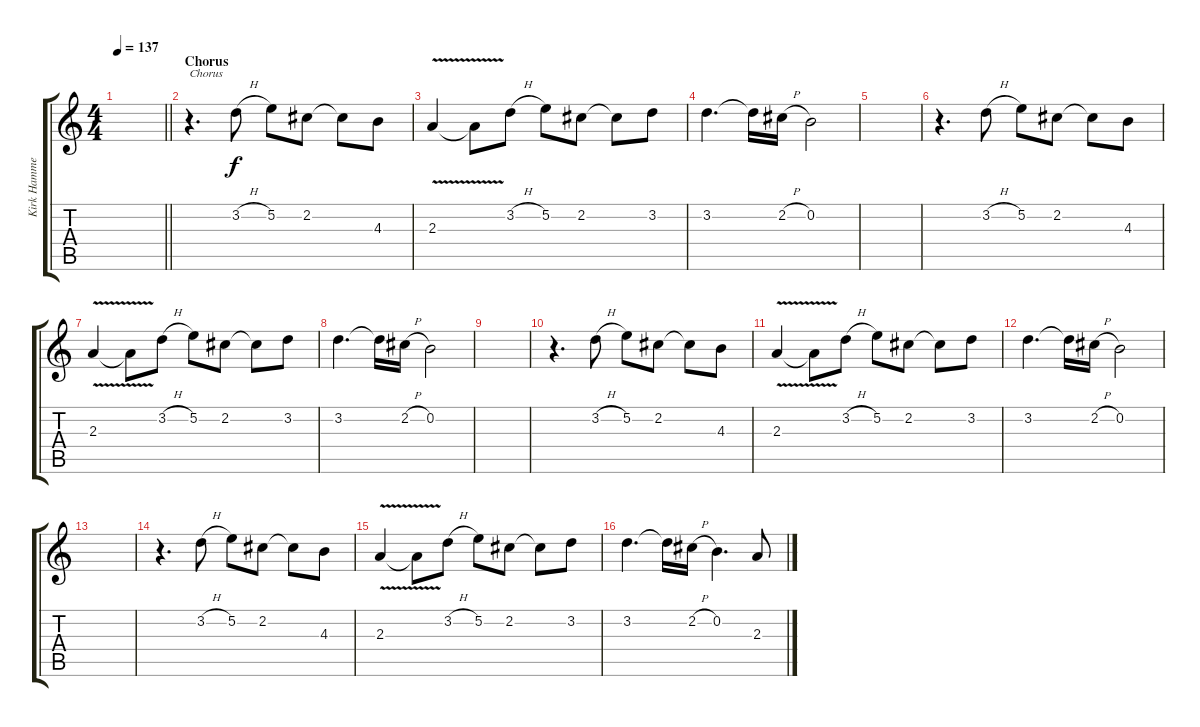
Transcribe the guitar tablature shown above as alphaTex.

\track ("Kirk Hammett" "Kirk Hamme") {instrument overdrivenguitar}
\staff {score tabs}
\tuning (E4 B3 G3 D3 A2 E2) {hide}
\ts (4 4)
\tempo 137
\clef g2
\barLineRight lightlight
\ks c
|
\section ("" "Chorus")
r.4{d txt "Chorus"} 3.2{h}.8 5.2.8 2.2.8 2.2{t}.8 4.3.8 |
2.3{v}.4 2.3{t}.8 3.2{h}.8 5.2.8 2.2.8 2.2{t}.8 3.2.8 |
3.2.4{d} 3.2{t}.16 2.2{h}.16 0.2.2 |
|
r.4{d} 3.2{h}.8 5.2.8 2.2.8 2.2{t}.8 4.3.8 |
2.3{v}.4 2.3{t}.8 3.2{h}.8 5.2.8 2.2.8 2.2{t}.8 3.2.8 |
3.2.4{d} 3.2{t}.16 2.2{h}.16 0.2.2 |
|
r.4{d} 3.2{h}.8 5.2.8 2.2.8 2.2{t}.8 4.3.8 |
2.3{v}.4 2.3{t}.8 3.2{h}.8 5.2.8 2.2.8 2.2{t}.8 3.2.8 |
3.2.4{d} 3.2{t}.16 2.2{h}.16 0.2.2 |
|
r.4{d} 3.2{h}.8 5.2.8 2.2.8 2.2{t}.8 4.3.8 |
2.3{v}.4 2.3{t}.8 3.2{h}.8 5.2.8 2.2.8 2.2{t}.8 3.2.8 |
3.2.4{d} 3.2{t}.16 2.2{h}.16 0.2.4{d} 2.3.8
